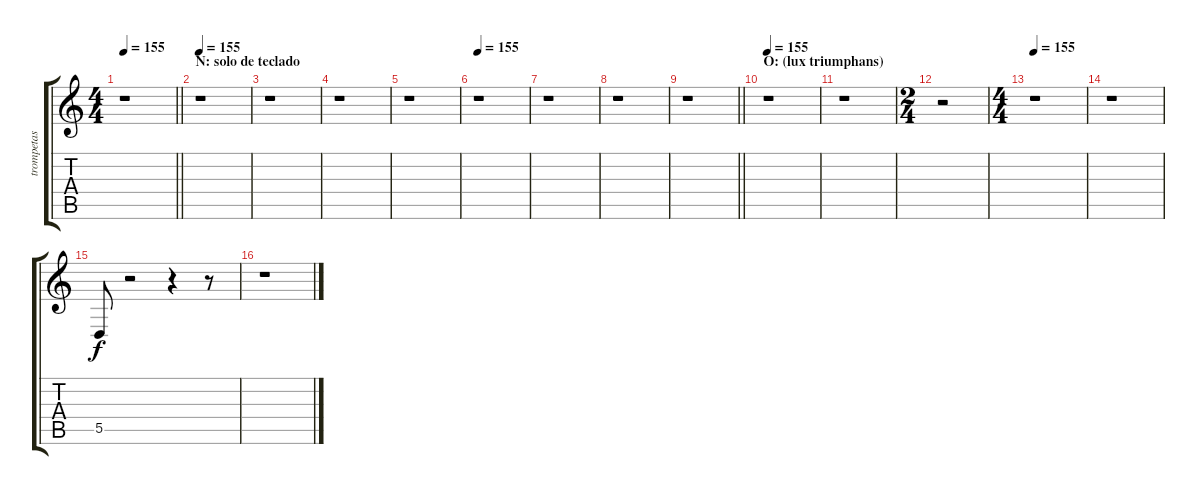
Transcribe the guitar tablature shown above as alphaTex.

\track ("trompetas 2" "trompetas ") {instrument brasssection}
\staff {score tabs}
\tuning (E4 B3 G3 D3 A2 E2) {hide}
\ts (4 4)
\tempo 155
\clef g2
\barLineRight lightlight
\ks c
r.1{dy f} |
\section ("" "N: solo de teclado")
\tempo 155
r.1 |
r.1 |
r.1 |
r.1 |
\tempo 155
r.1 |
r.1 |
r.1 |
\barLineRight lightlight
r.1 |
\section ("" "O: (lux triumphans)")
\tempo 155
r.1 |
r.1 |
\ts (2 4)
r.2{volume 12 balance 4 instrument brasssection} |
\ts (4 4)
\tempo 155
r.1 |
r.1 |
5.5.8 r.2 r.4 r.8 |
r.1
